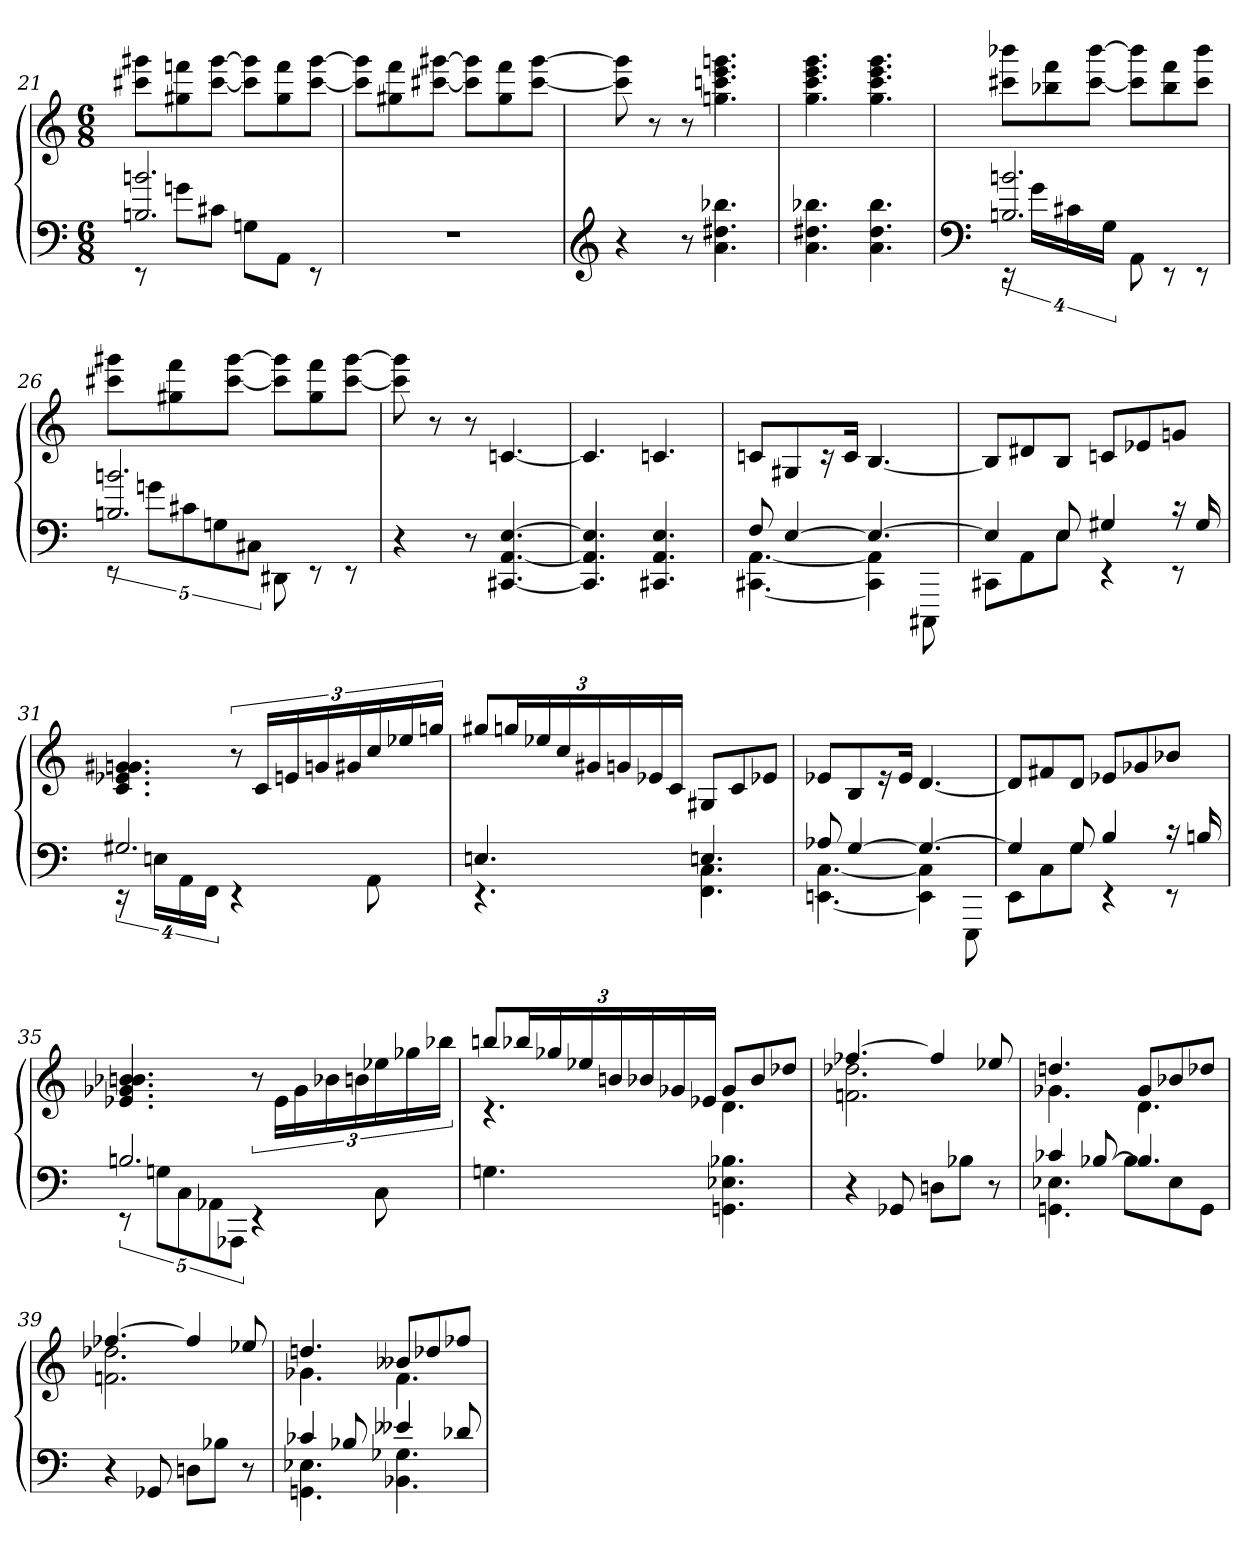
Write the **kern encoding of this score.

**kern	**kern
*part1	*part1
*staff2	*staff1
*clefF4	*clefG2
*k[]	*k[]
*M6/8	*M6/8
=21	=21
*^	*
2.Bn 2.bn	8rEE	8ccc#X 8ggg#XL
.	8gnL	8gg#X 8fffn
.	8c#XJ	[8ccc# [8ggg#J
.	8GnL	8ccc#] 8ggg#]L
.	8AAJ	8gg# 8fff
.	8rEE	[8ccc# [8ggg#J
*v	*v	*
=22	=22
2.r	8ccc#] 8ggg#]L
.	8gg#X 8fff
.	[8ccc#X [8ggg#XJ
.	8ccc#] 8ggg#]L
.	8gg# 8fff
.	[8ccc# [8ggg#J
=23	=23
*clefG2	*
4r	8ccc#] 8ggg#]
.	8r
8r	8r
4.a 4.dd#X 4.bb-X	4.ggn 4.cccn 4.eee 4.gggn
=24	=24
4.a 4.dd#X 4.bb-X	4.gg 4.ccc 4.eee 4.ggg
4.a 4.dd# 4.bb-	4.gg 4.ccc 4.eee 4.ggg
=25	=25
*clefF4	*
*^	*
2.Bn 2.bn	32%3rEE	8ccc#X 8bbb-XL
.	32%3gLL	.
.	.	8bb-X 8fff
.	32%3c#X	.
.	.	[8ccc# [8bbb-J
.	32%3GJJ	.
.	8AA	8ccc#] 8bbb-]L
.	8rEE	8bb- 8fff
.	8rEE	8ccc# 8bbb-J
=26	=26	=26
2.Bn 2.bn	40%3rEE	8ccc#X 8ggg#XL
.	40%3gnL	.
.	.	8gg#X 8fff
.	40%3c#X	.
.	40%3Gn	.
.	.	[8ccc# [8ggg#J
.	40%3C#XJ	.
.	8DD#X	8ccc#] 8ggg#]L
.	8rEE	8gg# 8fff
.	8rEE	[8ccc# [8ggg#J
*v	*v	*
=27	=27
4r	8ccc#] 8ggg#]
.	8r
8r	8r
[4.CC#X [4.AA [4.E	[4.cn
=28	=28
4.CC#] 4.AA] 4.E]	4.c]
4.CC#X 4.AA 4.E	4.cn
=29	=29
*^	*
8F	[4.CC#X [4.AA	8cnL
[4E	.	8G#X
.	.	16r
.	.	16cJk
4.E_	4CC#] 4AA]	[4.B
.	8CCC#X	.
=30	=30	=30
4E]	8CC#XL	8BL]
.	8AA	8d#X
8E	8EJ	8BJ
4G#X	4rEE	8cnL
.	.	8e-X
16rc	8rEE	8gnJ
16G#	.	.
=31	=31	=31
2.G#X	32%3rEE	4.c 4.e-X 4.gn 4.g#X
.	32%3EnLL	.
.	32%3AA	.
.	32%3FFJJ	.
.	4rEE	12r
.	.	24cLL
.	.	24en
.	.	24gn
.	.	24g#X
.	8AA	24cc
.	.	24ee-X
.	.	24ggnJJ
=32	=32	=32
4.En	4.rEE	12gg#XL
.	.	24ggnL
.	.	24ee-X
.	.	24cc
.	.	24g#X
.	.	24gn
.	.	24e-X
.	.	24cJJ
4.En	4.FF 4.C	8G#XL
.	.	8c
.	.	8e-XJ
=33	=33	=33
8A-X	[4.EEn [4.C	8e-XL
[4G	.	8B
.	.	16r
.	.	16e-Jk
4.G_	4EE] 4C]	[4.d
.	8EEE	.
=34	=34	=34
4G]	8EEL	8dL]
.	8C	8f#X
8G	8GJ	8dJ
4B	4rEE	8e-XL
.	.	8g-X
16rc	8rEE	8b-XJ
16Bn	.	.
=35	=35	=35
2.Bn	40%3rEE	4.e-X 4.g-X 4.b-X 4.bn
.	40%3GnL	.
.	40%3C	.
.	40%3AA-X	.
.	40%3AAA-XJ	.
.	4rEE	12r
.	.	24e-LL
.	.	24g-
.	.	24b-X
.	.	24bn
.	8C	24ee-X
.	.	24gg-X
.	.	24bb-XJJ
*v	*v	*
=36	=36
*	*^
4.Gn	12bbnL	4.rc
.	24bb-XL	.
.	24gg-X	.
.	24ee-X	.
.	24bn	.
.	24b-X	.
.	24g-X	.
.	24e-XJJ	.
4.GGn 4.E-X 4.B-X	8g-L	4.d
.	8b-	.
.	8dd-XJ	.
=37	=37	=37
4r	[4.ff-X	2.fn 2.dd-X
8GG-X	.	.
8DnL	4ff-]	.
8B-XJ	.	.
8r	8ee-X	.
=38	=38	=38
*^	*	*
4c-X	4.GGn 4.E-X	4.ddn	4.g-X
[8B-X	.	.	.
4.B-]	8B-L	8g-L	4.d
.	8E-	8b-X	.
.	8GGJ	8dd-XJ	.
*v	*v	*	*
=39	=39	=39
4r	[4.ff-X	2.fn 2.dd-X
8GG-X	.	.
8DnL	4ff-]	.
8B-XJ	.	.
8r	8ee-X	.
=40	=40	=40
*^	*	*
4c-X	4.GGn 4.E-X	4.ddn	4.g-X
8B-X	.	.	.
4e--X	4.BB-X 4.G-X	8b--XL	4.f
.	.	8dd-X	.
8d-X	.	8ff-XJ	.
*v	*v	*	*
*	*v	*v
=	=
*-	*-
